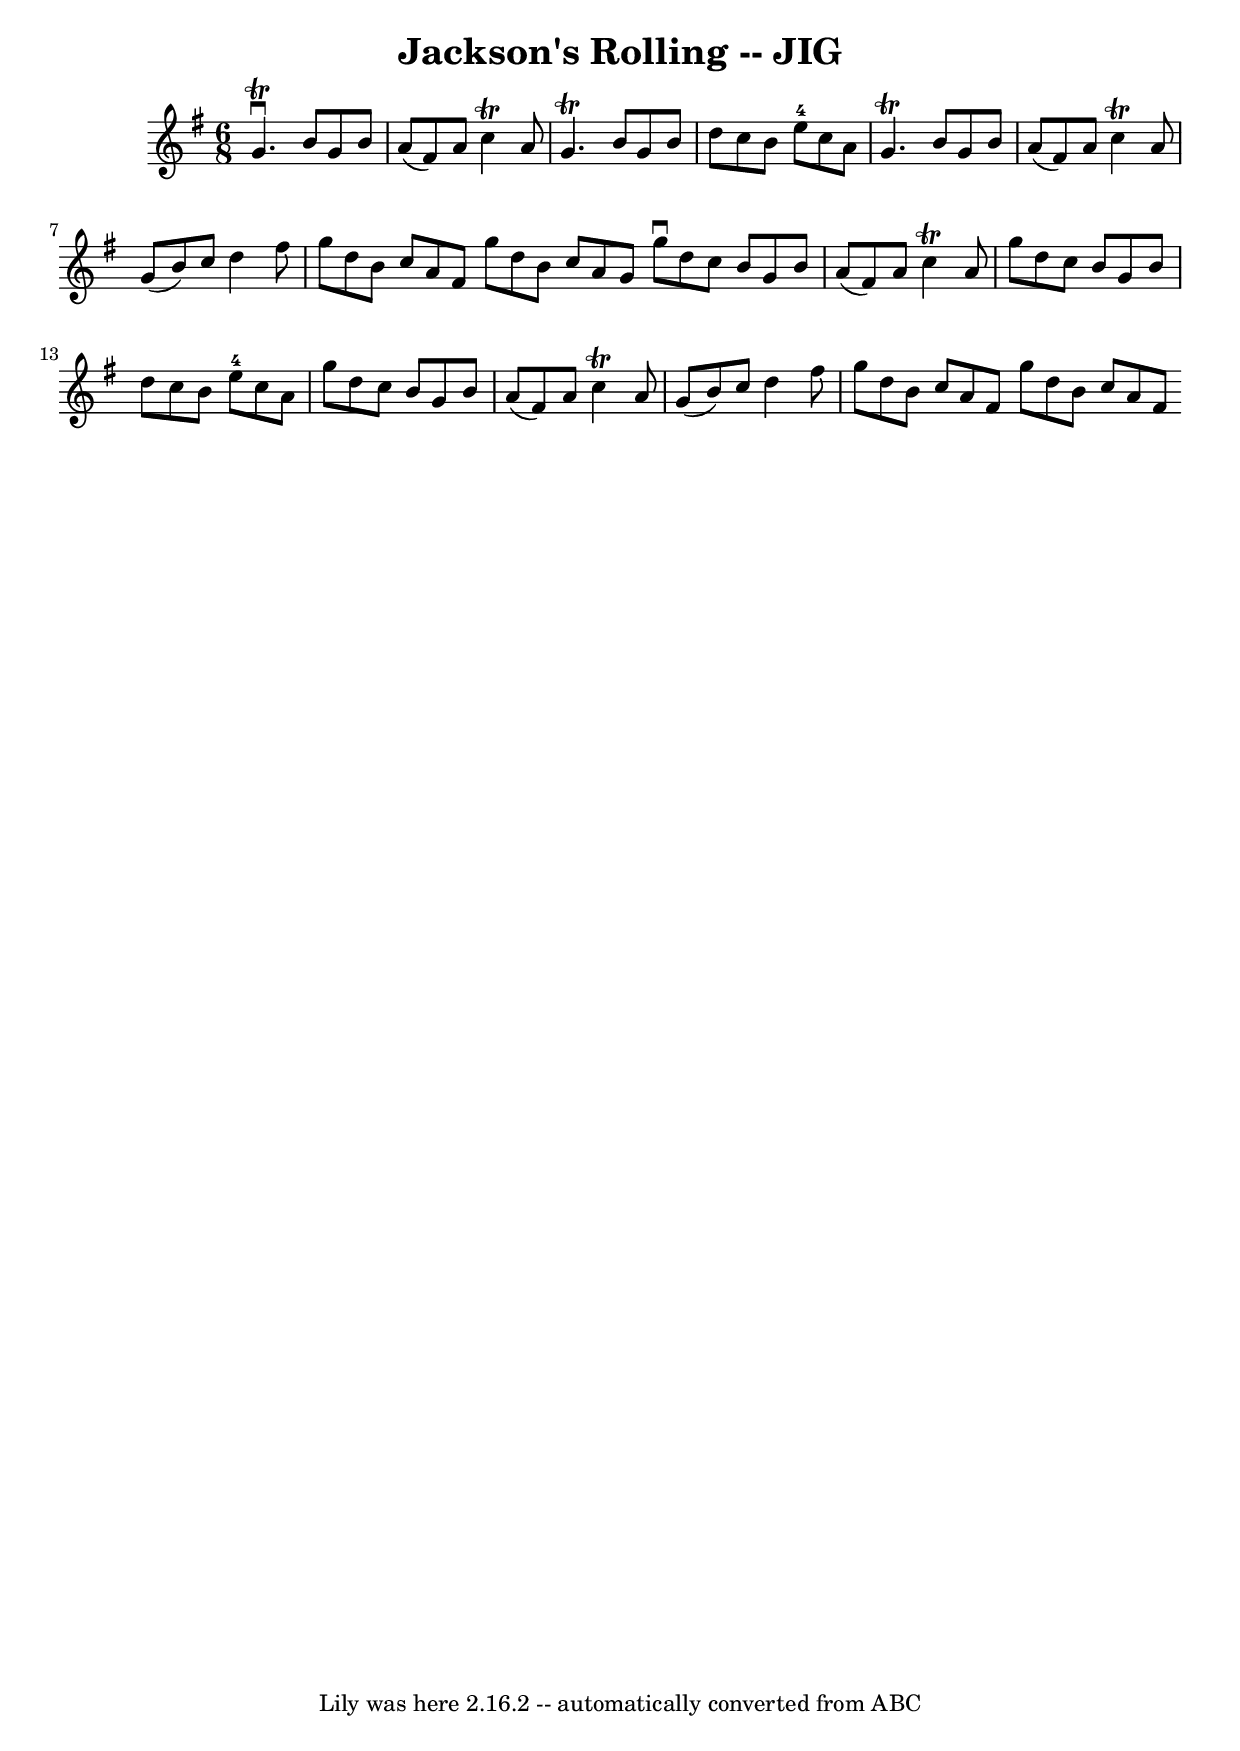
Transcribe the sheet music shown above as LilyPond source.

\version "2.16.2"
\include "Mammoth.ily"
\header {
  %% book = "Ryan's Mammoth Collection of Fiddle Tunes"
 crossRefNumber = "1"
 footnotes = ""
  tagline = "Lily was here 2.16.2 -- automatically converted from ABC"
  title = "Jackson's Rolling -- JIG"

}
voicedefault =  {


  \time 6/8 
  \key g \major g'4.^\trill^\downbow b'8 g'8 b'8     |
 a'8 (fs'8) a'8 c''4^\trill a'8     |
 g'4.^\trill b'8 g'8 b'8     |
 d''8 c''8 b'8 e''8-4 c''8 a'8    |  |
 g'4.^\trill b'8 g'8 b'8    |
 a'8 (fs'8) a'8 c''4^\trill a'8     |
 g'8 (b'8) c''8 d''4 fs''8     |
 g''8 d''8 b'8 c''8 a'8 fs'8    \bar ":|" g''8 d''8 b'8 c''8 a'8 g'8    \bar " |."        \bar "|:" g''8^\downbow d''8 c''8 b'8 g'8 b'8     |
 a'8 (fs'8) a'8 c''4^\trill a'8     |
 g''8 d''8 c''8 b'8 g'8 b'8     |
 d''8 c''8 b'8 e''8-4 c''8 a'8    |  |
 g''8 d''8 c''8 b'8 g'8 b'8     |
 a'8 (fs'8) a'8 c''4^\trill a'8    |
 g'8 (b'8) c''8 d''4 fs''8     |
 g''8 d''8 b'8 c''8 a'8 fs'8    \bar ": |" g''8 d''8 b'8 c''8 a'8 fs'8    \bar " |."   

}

\score{
  <<

    \context Staff="default"
    {
      \voicedefault 
      
    }

  >>
  \layout {
    
  }
  \midi {
  }

}
